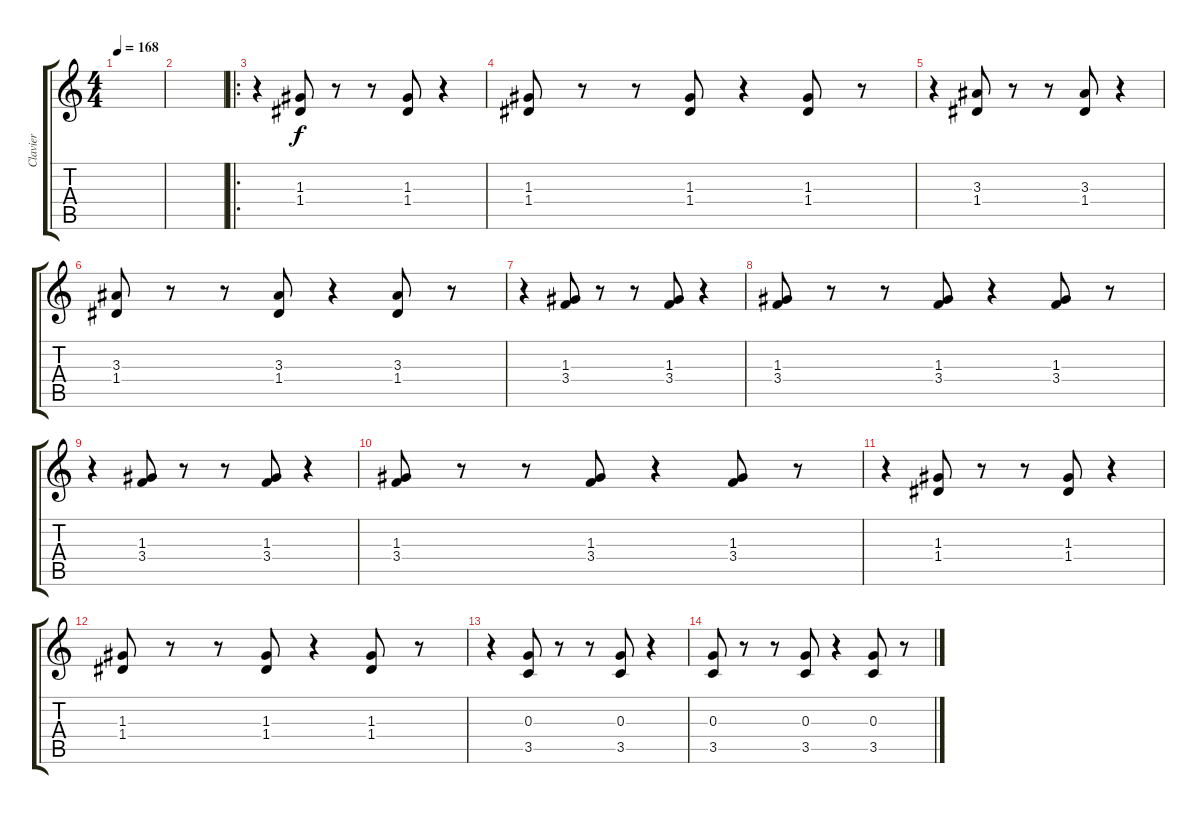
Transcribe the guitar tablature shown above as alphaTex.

\track ("Clavier" "Clavier") {instrument electricpiano1}
\staff {score tabs}
\tuning (E5 B4 G4 D4 A3 E3) {hide}
\ts (4 4)
\tempo 168
\clef g2
\ks c
|
|
\ro
r.4 (1.3 1.4).8 r.8 r.8 (1.3 1.4).8 r.4 |
(1.3 1.4).8 r.8 r.8 (1.3 1.4).8 r.4 (1.3 1.4).8 r.8 |
r.4 (3.3 1.4).8 r.8 r.8 (3.3 1.4).8 r.4 |
(3.3 1.4).8 r.8 r.8 (3.3 1.4).8 r.4 (3.3 1.4).8 r.8 |
r.4 (1.3 3.4).8 r.8 r.8 (1.3 3.4).8 r.4 |
(1.3 3.4).8 r.8 r.8 (1.3 3.4).8 r.4 (1.3 3.4).8 r.8 |
r.4 (1.3 3.4).8 r.8 r.8 (1.3 3.4).8 r.4 |
(1.3 3.4).8 r.8 r.8 (1.3 3.4).8 r.4 (1.3 3.4).8 r.8 |
r.4 (1.3 1.4).8 r.8 r.8 (1.3 1.4).8 r.4 |
(1.3 1.4).8 r.8 r.8 (1.3 1.4).8 r.4 (1.3 1.4).8 r.8 |
r.4 (0.3 3.5).8 r.8 r.8 (0.3 3.5).8 r.4 |
(0.3 3.5).8 r.8 r.8 (0.3 3.5).8 r.4 (0.3 3.5).8 r.8
